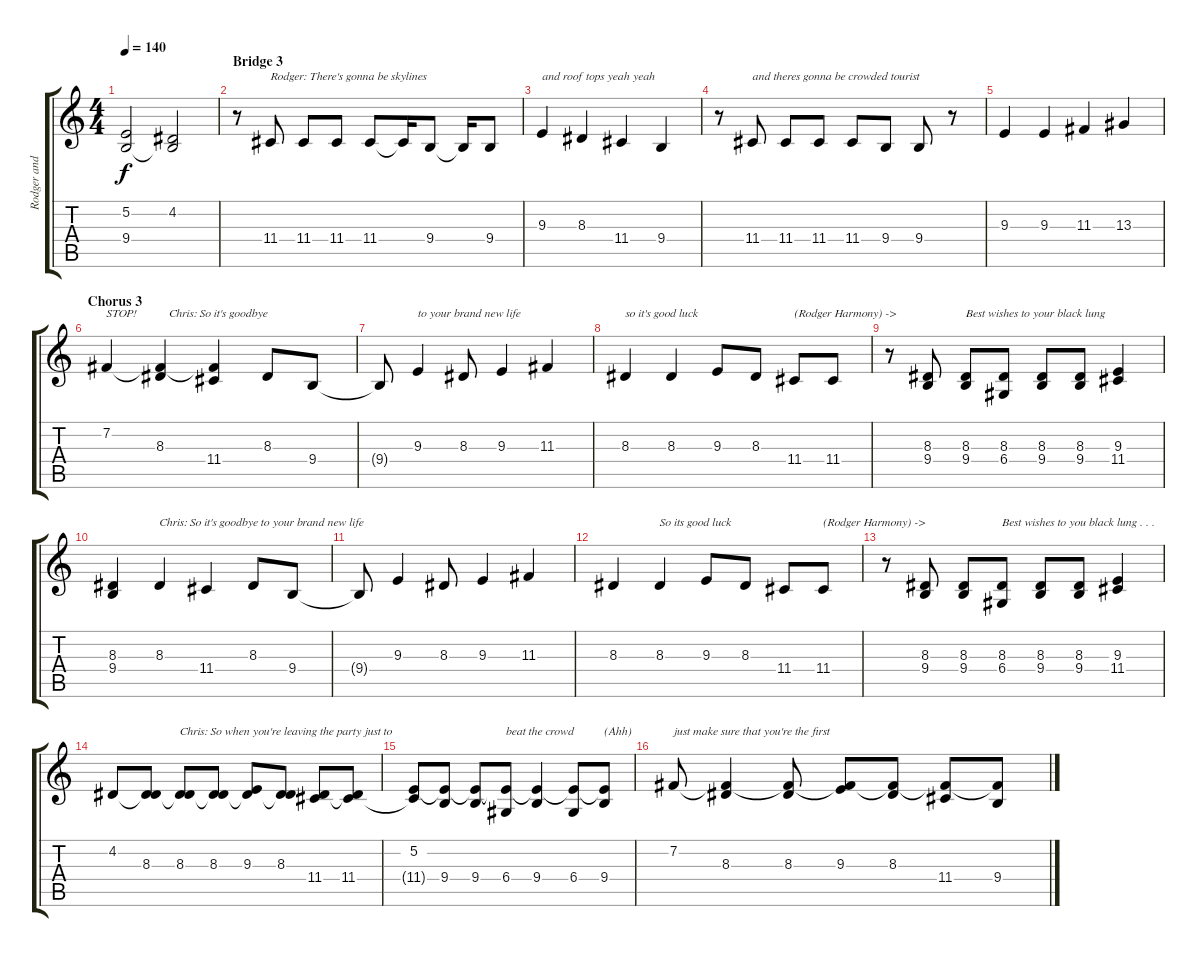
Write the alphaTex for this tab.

\track ("Rodger and Chris (Vocals and Backing)" "Rodger and") {instrument clarinet}
\staff {score tabs}
\tuning (E4 B3 G3 D3 A2 E2) {hide}
\ts (4 4)
\tempo 140
\clef g2
\ks c
(5.2 9.4{t}).2{dy f} (4.2 9.4{t}).2 |
\section ("" "Bridge 3")
r.8 11.4.8{txt "Rodger: There's gonna be skylines"} 11.4.8 11.4.8 11.4.8 11.4{t}.16 9.4.8 9.4{t}.16 9.4.8 |
9.3.4{txt "and roof tops yeah yeah"} 8.3.4 11.4.4 9.4.4 |
r.8 11.4.8{txt "and theres gonna be crowded tourist"} 11.4.8 11.4.8 11.4.8 9.4.8 9.4.8 r.8 |
9.3.4 9.3.4 11.3.4 13.3.4 |
\section ("" "Chorus 3")
7.2.4{txt "STOP!"} (7.2{t} 8.3).4{txt "   Chris: So it's goodbye"} (7.2{t} 11.4).4 8.3.8 9.4.8 |
9.4{t}.8 9.3.4{txt "to your brand new life"} 8.3.8 9.3.4 11.3.4 |
8.3.4{txt "so it's good luck"} 8.3.4 9.3.8 8.3.8 11.4.8{txt "(Rodger Harmony) ->"} 11.4.8 |
r.8 (8.3 9.4).8 (8.3 9.4).8{txt "Best wishes to your black lung"} (8.3 6.4).8 (8.3 9.4).8 (8.3 9.4).8 (9.3 11.4).4 |
(8.3 9.4).4 8.3.4{txt "Chris: So it's goodbye to your brand new life"} 11.4.4 8.3.8 9.4.8 |
9.4{t}.8 9.3.4 8.3.8 9.3.4 11.3.4 |
8.3.4 8.3.4{txt "So its good luck"} 9.3.8 8.3.8 11.4.8 11.4.8{txt "(Rodger Harmony) ->"} |
r.8 (8.3 9.4).8 (8.3 9.4).8 (8.3 6.4).8{txt "Best wishes to you black lung . . ."} (8.3 9.4).8 (8.3 9.4).8 (9.3 11.4).4 |
4.2.8 (4.2{t} 8.3).8 (4.2{t} 8.3).8{txt "Chris: So when you're leaving the party just to"} (4.2{t} 8.3).8 (4.2{t} 9.3).8 (4.2{t} 8.3).8 (4.2{t} 11.4).8 (4.2{t} 11.4).8 |
(5.2 11.4{t}).8 (5.2{t} 9.4).8 (5.2{t} 9.4).8 (5.2{t} 6.4).8{txt "beat the crowd"} (5.2{t} 9.4).4 (5.2{t} 6.4).8 (5.2{t} 9.4).8{txt "(Ahh)"} |
7.2.8{txt "just make sure that you're the first"} (7.2{t} 8.3).4 (7.2{t} 8.3).8 (7.2{t} 9.3).8 (7.2{t} 8.3).8 (7.2{t} 11.4).8 (7.2{t} 9.4).8
